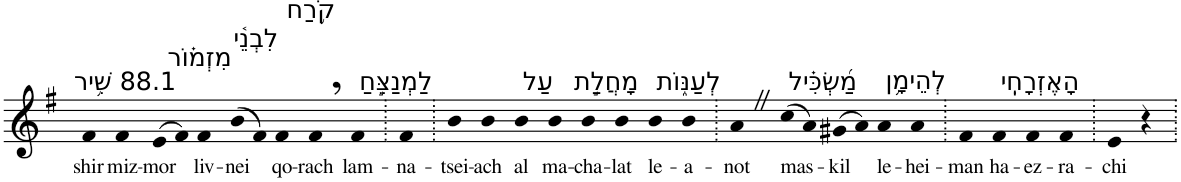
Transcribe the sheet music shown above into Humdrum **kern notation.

**kern	**text
*part1	*part1
*staff1	*staff1
*I"Piano	*
*I'Pno	*
*clefG2	*
*k[f#]	*
*G:	*
=1	=1
!LO:TX:a:t=88.1 שִׁ֥יר	!
!	!LO:LY:b
4f#	shir
!LO:TX:a:t=מִזְמ֗וֹר	!
!	!LO:LY:b
4f#	miz-
!	!LO:LY:b
(>8e	-mor
8f#)	.
!LO:TX:a:t=לִבְנֵ֫י	!
!	!LO:LY:b
4f#	liv-
!	!LO:LY:b
(>8b	-nei
8f#)	.
!LO:TX:a:t=קֹ֥רַח	!
!	!LO:LY:b
4f#	qo-
!	!LO:LY:b
4f#,	-rach
!LO:TX:a:t=לַמְנַצֵּ֣חַ	!
!	!LO:LY:b
4f#	lam-
=2.	=2.
!	!LO:LY:b
4f#	-na-
=3.	=3.
!	!LO:LY:b
4b	-tsei-
!	!LO:LY:b
4b	-ach
!LO:TX:a:t=עַל	!
!	!LO:LY:b
4b	al
!LO:TX:a:t=מָחֲלַ֣ת	!
!	!LO:LY:b
4b	ma-
!	!LO:LY:b
4b	-cha-
!	!LO:LY:b
4b	-lat
!LO:TX:a:t=לְעַנּ֑וֹת	!
!	!LO:LY:b
4b	le-
!	!LO:LY:b
4b	-a-
=4.	=4.
!	!LO:LY:b
4aZ	-not
!LO:TX:a:t=מַ֝שְׂכִּ֗יל	!
!	!LO:LY:b
(>8cc	mas-
8a)	.
!	!LO:LY:b
(>8g#X	-kil
8a)	.
!LO:TX:a:t=לְהֵימָ֥ן	!
!	!LO:LY:b
4a	le-
!	!LO:LY:b
4a	-hei-
=5.	=5.
!	!LO:LY:b
4f#	-man
!LO:TX:a:t=הָאֶזְרָחִֽי	!
!	!LO:LY:b
4f#	ha-
!	!LO:LY:b
4f#	-ez-
!	!LO:LY:b
4f#	-ra-
=6.	=6.
!	!LO:LY:b
4e	-chi
4r	.
=.	=.
*-	*-
